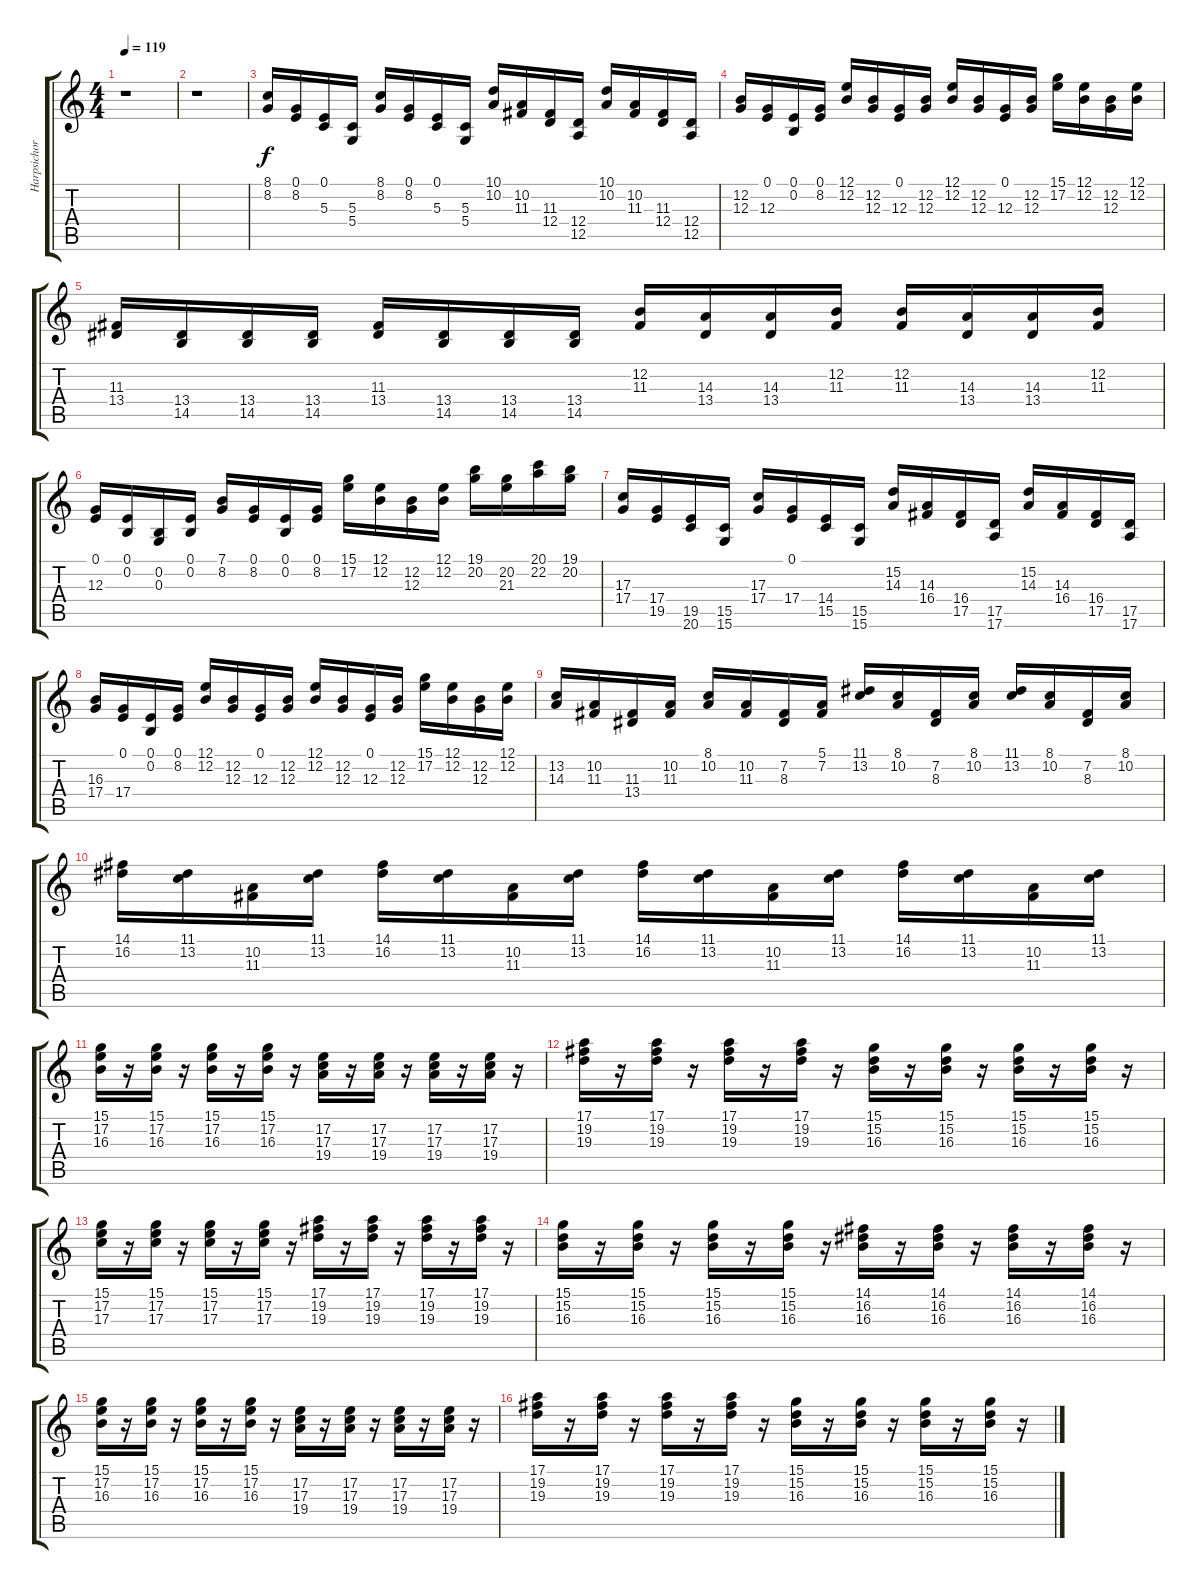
\track ("Harpsichord" "Harpsichor") {instrument harpsichord}
\staff {score tabs}
\tuning (E4 B3 G3 D3 A2 E2) {hide}
\ts (4 4)
\tempo 119
\clef g2
\ks c
r.1{dy f} |
r.1 |
(8.1 8.2).16 (0.1 8.2).16 (0.1 5.3).16 (5.3 5.4).16 (8.1 8.2).16 (0.1 8.2).16 (0.1 5.3).16 (5.3 5.4).16 (10.1 10.2).16 (10.2 11.3).16 (11.3 12.4).16 (12.4 12.5).16 (10.1 10.2).16 (10.2 11.3).16 (11.3 12.4).16 (12.4 12.5).16 |
(12.2 12.3).16 (0.1 12.3).16 (0.1 0.2).16 (0.1 8.2).16 (12.1 12.2).16 (12.2 12.3).16 (0.1 12.3).16 (12.2 12.3).16 (12.1 12.2).16 (12.2 12.3).16 (0.1 12.3).16 (12.2 12.3).16 (15.1 17.2).16 (12.1 12.2).16 (12.2 12.3).16 (12.1 12.2).16 |
(11.3 13.4).16 (13.4 14.5).16 (13.4 14.5).16 (13.4 14.5).16 (11.3 13.4).16 (13.4 14.5).16 (13.4 14.5).16 (13.4 14.5).16 (12.2 11.3).16 (14.3 13.4).16 (14.3 13.4).16 (12.2 11.3).16 (12.2 11.3).16 (14.3 13.4).16 (14.3 13.4).16 (12.2 11.3).16 |
(0.1 12.3).16 (0.1 0.2).16 (0.2 0.3).16 (0.1 0.2).16 (7.1 8.2).16 (0.1 8.2).16 (0.1 0.2).16 (0.1 8.2).16 (15.1 17.2).16 (12.1 12.2).16 (12.2 12.3).16 (12.1 12.2).16 (19.1 20.2).16 (20.2 21.3).16 (20.1 22.2).16 (19.1 20.2).16 |
(17.3 17.4).16 (17.4 19.5).16 (19.5 20.6).16 (15.5 15.6).16 (17.3 17.4).16 (0.1 17.4).16 (14.4 15.5).16 (15.5 15.6).16 (15.2 14.3).16 (14.3 16.4).16 (16.4 17.5).16 (17.5 17.6).16 (15.2 14.3).16 (14.3 16.4).16 (16.4 17.5).16 (17.5 17.6).16 |
(16.3 17.4).16 (0.1 17.4).16 (0.1 0.2).16 (0.1 8.2).16 (12.1 12.2).16 (12.2 12.3).16 (0.1 12.3).16 (12.2 12.3).16 (12.1 12.2).16 (12.2 12.3).16 (0.1 12.3).16 (12.2 12.3).16 (15.1 17.2).16 (12.1 12.2).16 (12.2 12.3).16 (12.1 12.2).16 |
(13.2 14.3).16 (10.2 11.3).16 (11.3 13.4).16 (10.2 11.3).16 (8.1 10.2).16 (10.2 11.3).16 (7.2 8.3).16 (5.1 7.2).16 (11.1 13.2).16 (8.1 10.2).16 (7.2 8.3).16 (8.1 10.2).16 (11.1 13.2).16 (8.1 10.2).16 (7.2 8.3).16 (8.1 10.2).16 |
(14.1 16.2).16 (11.1 13.2).16 (10.2 11.3).16 (11.1 13.2).16 (14.1 16.2).16 (11.1 13.2).16 (10.2 11.3).16 (11.1 13.2).16 (14.1 16.2).16 (11.1 13.2).16 (10.2 11.3).16 (11.1 13.2).16 (14.1 16.2).16 (11.1 13.2).16 (10.2 11.3).16 (11.1 13.2).16 |
(15.1 17.2 16.3).16 r.16 (15.1 17.2 16.3).16 r.16 (15.1 17.2 16.3).16 r.16 (15.1 17.2 16.3).16 r.16 (17.2 17.3 19.4).16 r.16 (17.2 17.3 19.4).16 r.16 (17.2 17.3 19.4).16 r.16 (17.2 17.3 19.4).16 r.16 |
(17.1 19.2 19.3).16 r.16 (17.1 19.2 19.3).16 r.16 (17.1 19.2 19.3).16 r.16 (17.1 19.2 19.3).16 r.16 (15.1 15.2 16.3).16 r.16 (15.1 15.2 16.3).16 r.16 (15.1 15.2 16.3).16 r.16 (15.1 15.2 16.3).16 r.16 |
(15.1 17.2 17.3).16 r.16 (15.1 17.2 17.3).16 r.16 (15.1 17.2 17.3).16 r.16 (15.1 17.2 17.3).16 r.16 (17.1 19.2 19.3).16 r.16 (17.1 19.2 19.3).16 r.16 (17.1 19.2 19.3).16 r.16 (17.1 19.2 19.3).16 r.16 |
(15.1 15.2 16.3).16 r.16 (15.1 15.2 16.3).16 r.16 (15.1 15.2 16.3).16 r.16 (15.1 15.2 16.3).16 r.16 (14.1 16.2 16.3).16 r.16 (14.1 16.2 16.3).16 r.16 (14.1 16.2 16.3).16 r.16 (14.1 16.2 16.3).16 r.16 |
(15.1 17.2 16.3).16 r.16 (15.1 17.2 16.3).16 r.16 (15.1 17.2 16.3).16 r.16 (15.1 17.2 16.3).16 r.16 (17.2 17.3 19.4).16 r.16 (17.2 17.3 19.4).16 r.16 (17.2 17.3 19.4).16 r.16 (17.2 17.3 19.4).16 r.16 |
(17.1 19.2 19.3).16 r.16 (17.1 19.2 19.3).16 r.16 (17.1 19.2 19.3).16 r.16 (17.1 19.2 19.3).16 r.16 (15.1 15.2 16.3).16 r.16 (15.1 15.2 16.3).16 r.16 (15.1 15.2 16.3).16 r.16 (15.1 15.2 16.3).16 r.16
